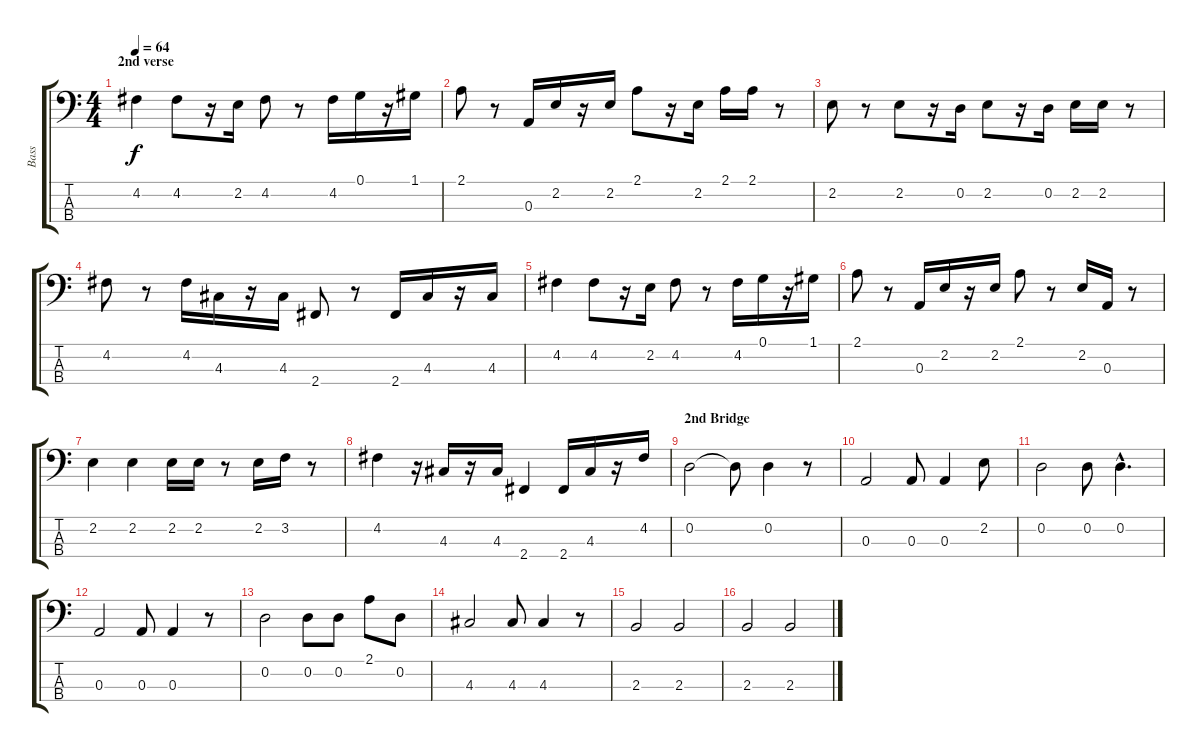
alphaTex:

\track ("Bass" "Bass") {instrument electricbassfinger}
\staff {score tabs}
\tuning (G2 D2 A1 E1) {hide}
\ts (4 4)
\section ("" "2nd verse")
\tempo 64
\clef f4
\ks c
4.2.4{dy f} 4.2.8 r.16 2.2.16 4.2.8 r.8 4.2.16 0.1.16 r.16 1.1.16 |
2.1.8 r.8 0.3.16 2.2.16 r.16 2.2.16 2.1.8 r.16 2.2.16 2.1.16 2.1.16 r.8 |
2.2.8 r.8 2.2.8 r.16 0.2.16 2.2.8 r.16 0.2.16 2.2.16 2.2.16 r.8 |
4.2.8 r.8 4.2.16 4.3.16 r.16 4.3.16 2.4.8 r.8 2.4.16 4.3.16 r.16 4.3.16 |
4.2.4 4.2.8 r.16 2.2.16 4.2.8 r.8 4.2.16 0.1.16 r.16 1.1.16 |
2.1.8 r.8 0.3.16 2.2.16 r.16 2.2.16 2.1.8 r.8 2.2.16 0.3.16 r.8 |
2.2.4 2.2.4 2.2.16 2.2.16 r.8 2.2.16 3.2.16 r.8 |
4.2.4 r.16 4.3.16 r.16 4.3.16 2.4.4 2.4.16 4.3.16 r.16 4.2.16 |
\section ("" "2nd Bridge")
0.2.2 0.2{t}.8 0.2.4 r.8 |
0.3.2 0.3.8 0.3.4 2.2.8 |
0.2.2 0.2.8 0.2{hac}.4{d} |
0.3.2 0.3.8 0.3.4 r.8 |
0.2.2 0.2.8 0.2.8 2.1.8 0.2.8 |
4.3.2 4.3.8 4.3.4 r.8 |
2.3.2 2.3.2 |
2.3.2 2.3.2
